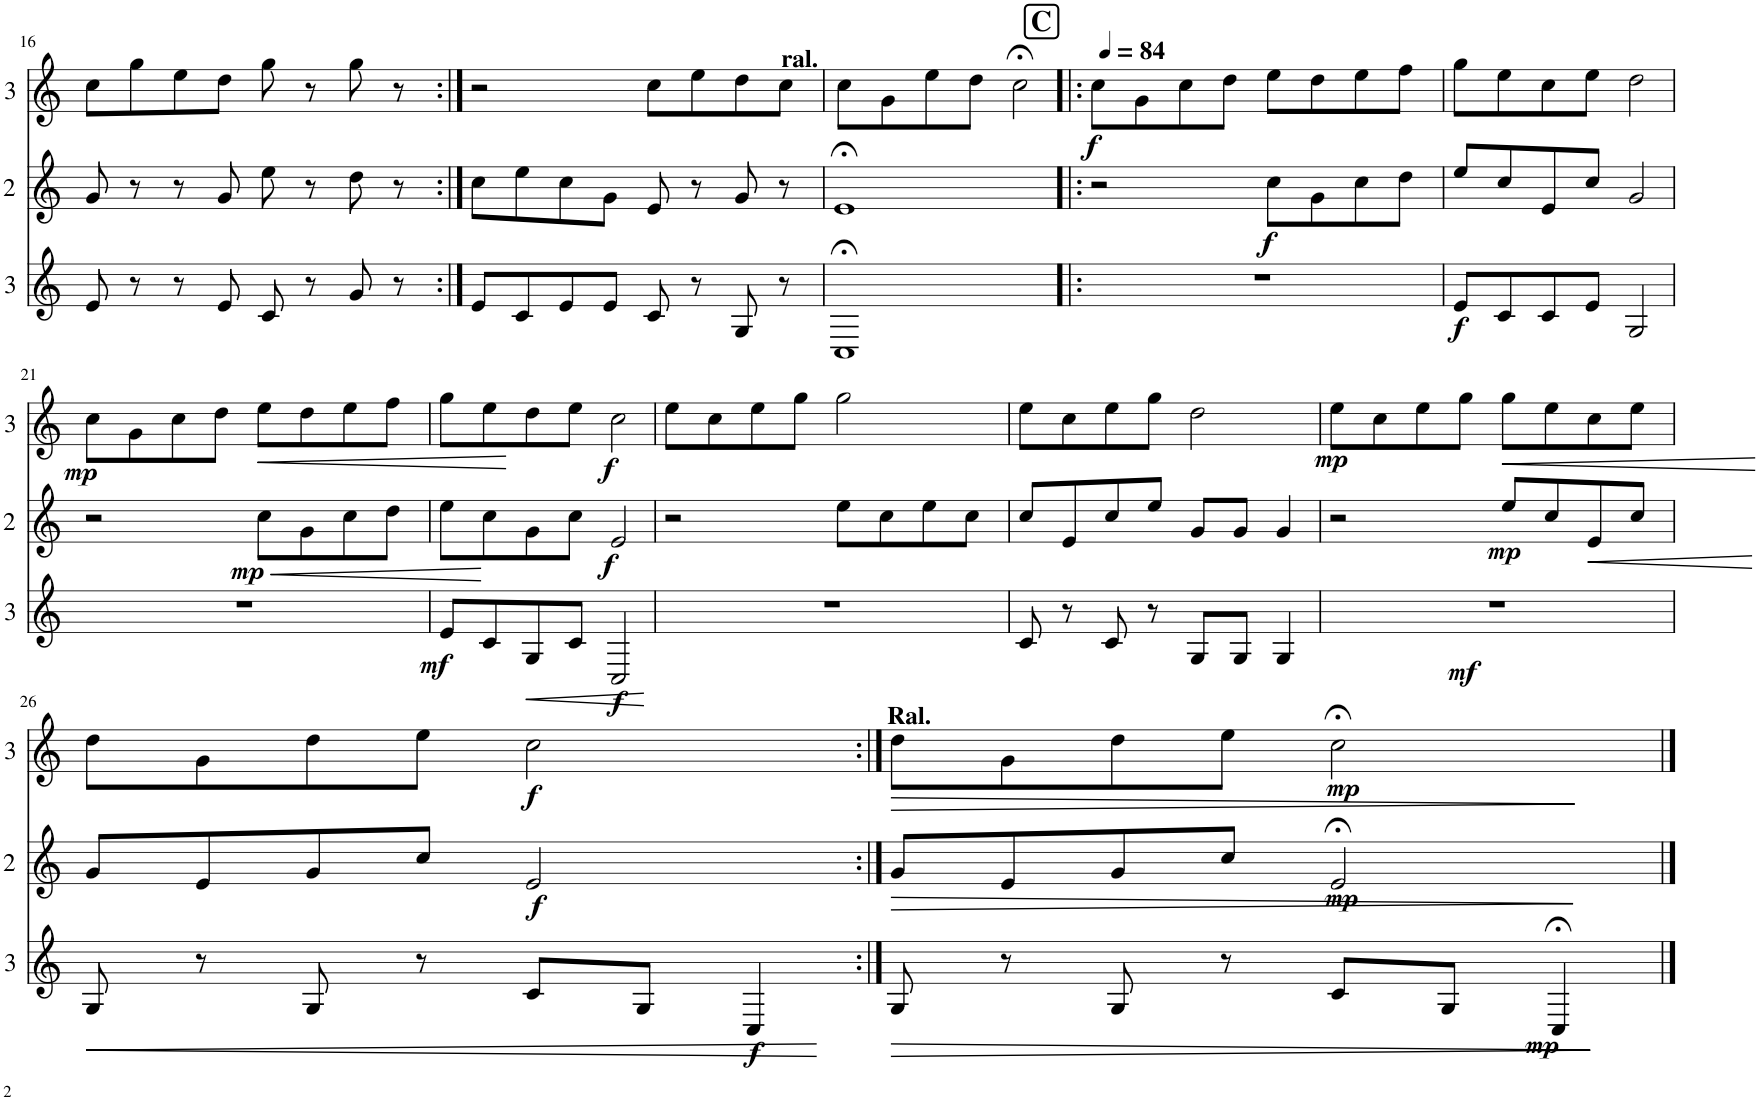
**kern	**dynam	**kern	**dynam	**kern	**dynam
*part3	*part3	*part2	*part2	*part1	*part1
*staff3	*staff3	*staff2	*staff2	*staff1	*staff1
*I"Cor 3	*	*I"Cor 2	*	*I"Cor 1	*
!!LO:PB:g=z
*clefG2	*	*clefG2	*	*clefG2	*
*Trd4c7	*	*Trd4c7	*	*Trd4c7	*
*k[]	*	*k[]	*	*k[]	*
*M4/4	*	*M4/4	*	*M4/4	*
=16	=16	=16	=16	=16	=16
8e/	.	8g/	.	8cc\L	.
8r	.	8r	.	8gg\	.
8r	.	8r	.	8ee\	.
8e/	.	8g/	.	8dd\J	.
8c/	.	8ee\	.	8gg\	.
8r	.	8r	.	8r	.
8g/	.	8dd\	.	8gg\	.
8r	.	8r	.	8r	.
=17:|!	=17:|!	=17:|!	=17:|!	=17:|!	=17:|!
8e/L	.	8cc\L	.	2r	.
8c/	.	8ee\	.	.	.
8e/	.	8cc\	.	.	.
8e/J	.	8g\J	.	.	.
8c/	.	8e/	.	8cc\L	.
8r	.	8r	.	8ee\	.
8G/	.	8g/	.	8dd\	.
!	!	!	!	!LO:TX:a:B:t=ral.	!
8r	.	8r	.	8cc\J	.
=18	=18	=18	=18	=18	=18
1C;<	.	1e;<	.	8cc\L	.
.	.	.	.	8g\	.
.	.	.	.	8ee\	.
.	.	.	.	8dd\J	.
.	.	.	.	2cc;<\	.
=19!|:	=19!|:	=19!|:	=19!|:	=19!|:	=19!|:
!!LO:REH:place=s1:a:B:cj:fs=14:t=C
*	*	*	*	*MM84	*
!	!	!	!	!	!LO:DY:b
1r	.	2r	.	8cc\L	f
.	.	.	.	8g\	.
.	.	.	.	8cc\	.
.	.	.	.	8dd\J	.
!	!	!	!LO:DY:b	!	!
.	.	8cc\L	f	8ee\L	.
.	.	8g\	.	8dd\	.
.	.	8cc\	.	8ee\	.
.	.	8dd\J	.	8ff\J	.
=20	=20	=20	=20	=20	=20
!	!LO:DY:b	!	!	!	!
8e/L	f	8ee/L	.	8gg\L	.
8c/	.	8cc/	.	8ee\	.
8c/	.	8e/	.	8cc\	.
8e/J	.	8cc/J	.	8ee\J	.
2G/	.	2g/	.	2dd\	.
!!LO:LB:g=z
=21	=21	=21	=21	=21	=21
!	!	!	!	!	!LO:DY:b
1r	.	2r	.	8cc\L	mp
.	.	.	.	8g\	.
.	.	.	.	8cc\	.
.	.	.	.	8dd\J	.
!	!	!	!LO:HP:b	!	!LO:HP:b
!	!	!	!LO:DY:n=1:b	!	!
.	.	8cc\L	< mp	8ee\L	<
.	.	8g\	.	8dd\	.
.	.	8cc\	.	8ee\	.
.	.	8dd\J	.	8ff\J	.
.	.	.	[	.	[
=22	=22	=22	=22	=22	=22
!	!LO:DY:b	!	!	!	!
8e/L	mf	8ee\L	.	8gg\L	.
8c/	.	8cc\	.	8ee\	.
!	!LO:HP:b	!	!	!	!
8G/	<	8g\	.	8dd\	.
8c/J	.	8cc\J	.	8ee\J	.
!	!LO:DY:b	!	!LO:DY:b	!	!LO:DY:b
2C/	f	2e/	f	2cc\	f
.	[	.	.	.	.
=23	=23	=23	=23	=23	=23
1r	.	2r	.	8ee\L	.
.	.	.	.	8cc\	.
.	.	.	.	8ee\	.
.	.	.	.	8gg\J	.
.	.	8ee\L	.	2gg\	.
.	.	8cc\	.	.	.
.	.	8ee\	.	.	.
.	.	8cc\J	.	.	.
=24	=24	=24	=24	=24	=24
8c/	.	8cc/L	.	8ee\L	.
8r	.	8e/	.	8cc\	.
8c/	.	8cc/	.	8ee\	.
8r	.	8ee/J	.	8gg\J	.
8G/L	.	8g/L	.	2dd\	.
8G/J	.	8g/J	.	.	.
4G/	.	4g/	.	.	.
=25	=25	=25	=25	=25	=25
!	!LO:DY:b	!	!	!	!LO:DY:b
1r	mf	2r	.	8ee\L	mp
.	.	.	.	8cc\	.
.	.	.	.	8ee\	.
.	.	.	.	8gg\J	.
!	!	!	!LO:DY:b	!	!LO:HP:b
.	.	8ee/L	mp	8gg\L	<
.	.	8cc/	.	8ee\	.
!	!	!	!LO:HP:b	!	!
.	.	8e/	<	8cc\	.
.	.	8cc/J	.	8ee\J	.
.	.	.	[	.	[
!!LO:LB:g=z
=26	=26	=26	=26	=26	=26
!	!LO:HP:b	!	!	!	!
8G/	<	8g/L	.	8dd\L	.
8r	.	8e/	.	8g\	.
8G/	.	8g/	.	8dd\	.
8r	.	8cc/J	.	8ee\J	.
!	!	!	!LO:DY:b	!	!LO:DY:b
8c/L	.	2e/	f	2cc\	f
8G/J	.	.	.	.	.
!	!LO:DY:b	!	!	!	!
4C/	f	.	.	.	.
.	[	.	.	.	.
=27:|!	=27:|!	=27:|!	=27:|!	=27:|!	=27:|!
!	!	!	!	!LO:TX:a:B:t=Ral.	!
!	!LO:HP:b	!	!LO:HP:b	!	!LO:HP:b
8G/	>	8g/L	>	8dd\L	>
8r	.	8e/	.	8g\	.
8G/	.	8g/	.	8dd\	.
8r	.	8cc/J	.	8ee\J	.
!	!	!	!LO:DY:b	!	!LO:DY:b
8c/L	.	2e;</	mp	2cc;<\	mp
8G/J	.	.	.	.	.
!	!LO:DY:b	!	!	!	!
4C;</	mp	.	.	.	.
.	]	.	]	.	]
==	==	==	==	==	==
*-	*-	*-	*-	*-	*-
